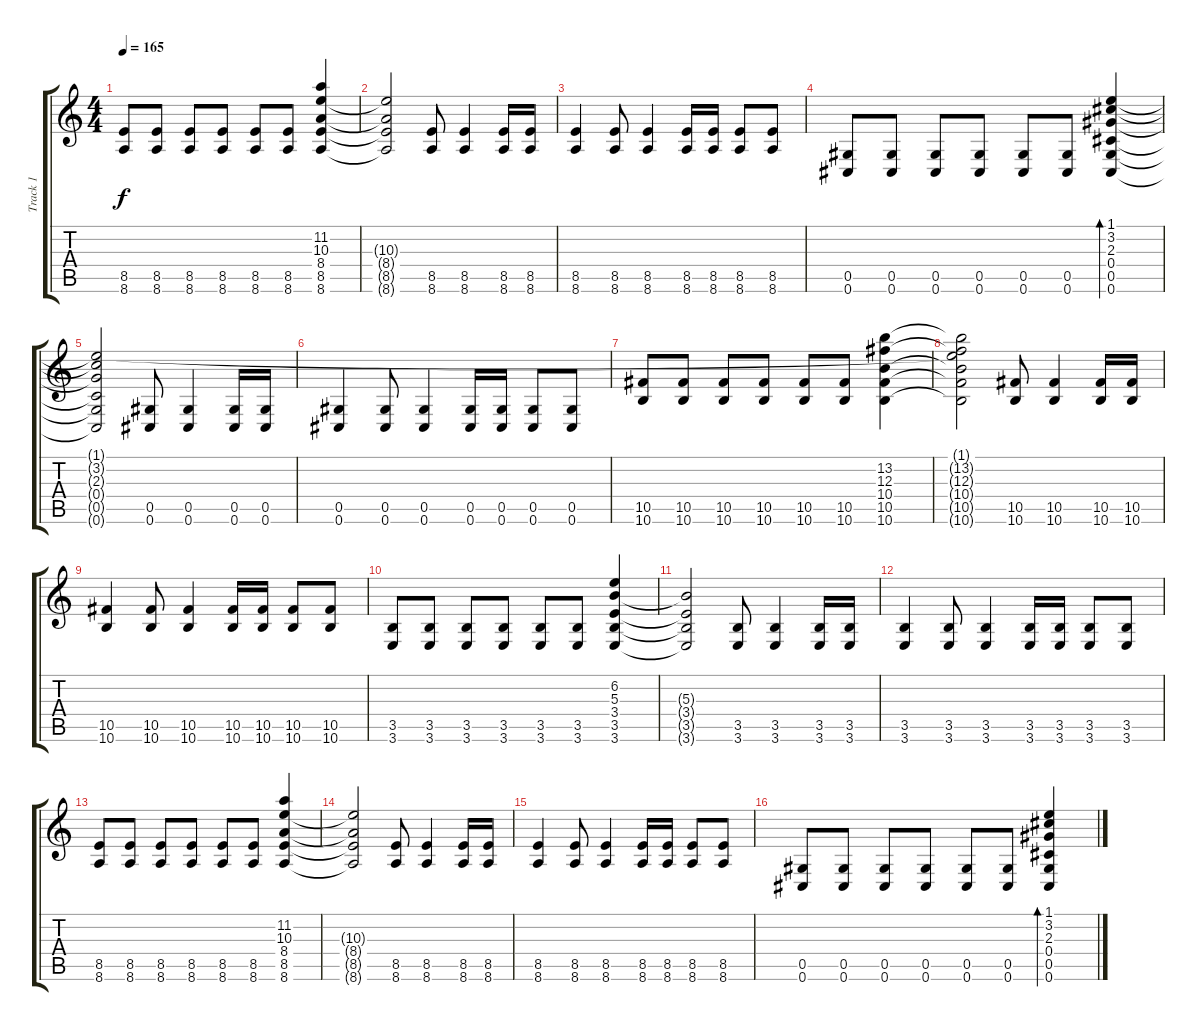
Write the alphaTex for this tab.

\track ("Track 1" "Track 1") {instrument overdrivenguitar}
\staff {score tabs}
\tuning (Eb4 Bb3 Gb3 Db3 Ab2 Db2) {hide}
\ts (4 4)
\tempo 165
\clef g2
\ks c
(8.5 8.6).8{dy f} (8.5 8.6).8 (8.5 8.6).8 (8.5 8.6).8 (8.5 8.6).8 (8.5 8.6).8 (11.2 10.3 8.4 8.5 8.6).4 |
(10.3{t} 8.4{t} 8.5{t} 8.6{t}).2 (8.5 8.6).8 (8.5 8.6).4 (8.5 8.6).16 (8.5 8.6).16 |
(8.5 8.6).4 (8.5 8.6).8 (8.5 8.6).4 (8.5 8.6).16 (8.5 8.6).16 (8.5 8.6).8 (8.5 8.6).8 |
(0.5 0.6).8 (0.5 0.6).8 (0.5 0.6).8 (0.5 0.6).8 (0.5 0.6).8 (0.5 0.6).8 (1.1 3.2 2.3 0.4 0.5 0.6).4{bd 240} |
(1.1{t} 3.2{t} 2.3{t} 0.4{t} 0.5{t} 0.6{t}).2 (0.5 0.6).8 (0.5 0.6).4 (0.5 0.6).16 (0.5 0.6).16 |
(0.5 0.6).4 (0.5 0.6).8 (0.5 0.6).4 (0.5 0.6).16 (0.5 0.6).16 (0.5 0.6).8 (0.5 0.6).8 |
(10.5 10.6).8 (10.5 10.6).8 (10.5 10.6).8 (10.5 10.6).8 (10.5 10.6).8 (10.5 10.6).8 (13.2 12.3 10.4 10.5 10.6).4 |
(1.1{t} 13.2{t} 12.3{t} 10.4{t} 10.5{t} 10.6{t}).2 (10.5 10.6).8 (10.5 10.6).4 (10.5 10.6).16 (10.5 10.6).16 |
(10.5 10.6).4 (10.5 10.6).8 (10.5 10.6).4 (10.5 10.6).16 (10.5 10.6).16 (10.5 10.6).8 (10.5 10.6).8 |
(3.5 3.6).8 (3.5 3.6).8 (3.5 3.6).8 (3.5 3.6).8 (3.5 3.6).8 (3.5 3.6).8 (6.2 5.3 3.4 3.5 3.6).4 |
(5.3{t} 3.4{t} 3.5{t} 3.6{t}).2 (3.5 3.6).8 (3.5 3.6).4 (3.5 3.6).16 (3.5 3.6).16 |
(3.5 3.6).4 (3.5 3.6).8 (3.5 3.6).4 (3.5 3.6).16 (3.5 3.6).16 (3.5 3.6).8 (3.5 3.6).8 |
(8.5 8.6).8 (8.5 8.6).8 (8.5 8.6).8 (8.5 8.6).8 (8.5 8.6).8 (8.5 8.6).8 (11.2 10.3 8.4 8.5 8.6).4 |
(10.3{t} 8.4{t} 8.5{t} 8.6{t}).2 (8.5 8.6).8 (8.5 8.6).4 (8.5 8.6).16 (8.5 8.6).16 |
(8.5 8.6).4 (8.5 8.6).8 (8.5 8.6).4 (8.5 8.6).16 (8.5 8.6).16 (8.5 8.6).8 (8.5 8.6).8 |
(0.5 0.6).8 (0.5 0.6).8 (0.5 0.6).8 (0.5 0.6).8 (0.5 0.6).8 (0.5 0.6).8 (1.1 3.2 2.3 0.4 0.5 0.6).4{bd 240}
